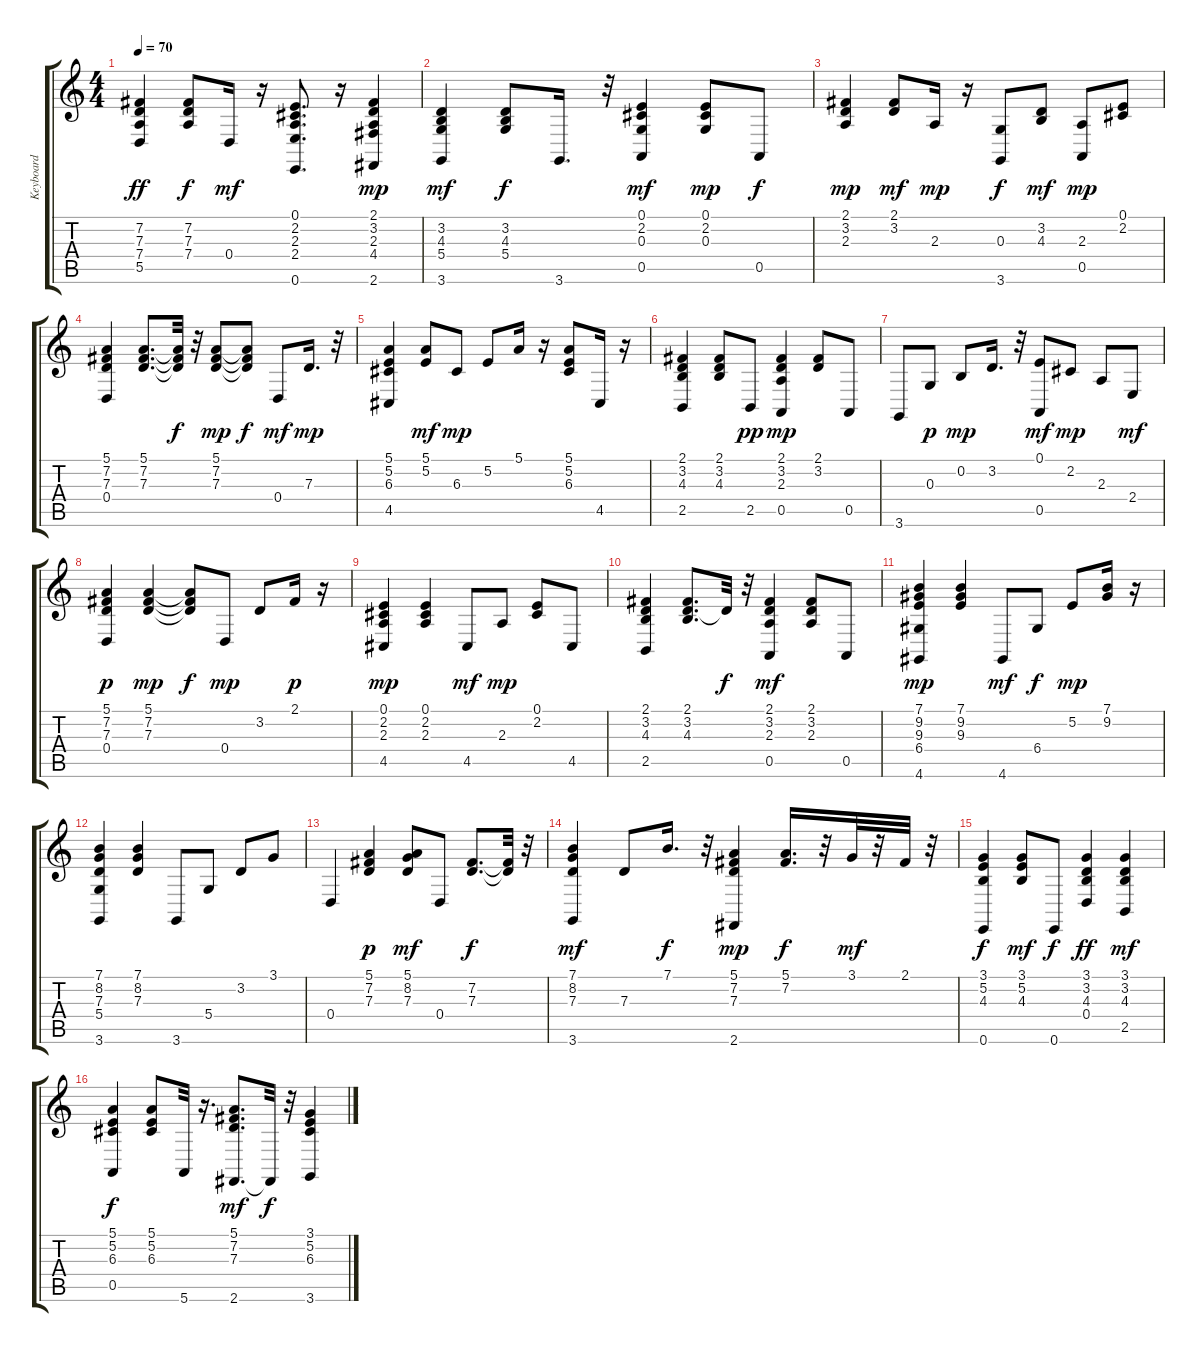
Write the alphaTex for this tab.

\track ("Keyboard" "Keyboard") {instrument acousticgrandpiano}
\staff {score tabs}
\tuning (E4 B3 G3 D3 A2 E2) {hide}
\ts (4 4)
\tempo 70
\clef g2
\ks c
(7.2 7.3 7.4 5.5).4{dy ff} (7.2 7.3 7.4).8{dy f} 0.4.16{dy mf} r.16 (0.1 2.2 2.3 2.4 0.6).8{d} r.16 (2.1 3.2 2.3 4.4 2.6).4{dy mp} |
(3.2 4.3 5.4 3.6).4{dy mf} (3.2 4.3 5.4).8{dy f} 3.6.16{d} r.32 (0.1 2.2 0.3 0.5).4{dy mf} (0.1 2.2 0.3).8{dy mp} 0.5.8{dy f} |
(2.1 3.2 2.3).4{dy mp} (2.1 3.2).8{dy mf} 2.3.16{dy mp} r.16 (0.3 3.6).8{dy f} (3.2 4.3).8{dy mf} (2.3 0.5).8{dy mp} (0.1 2.2).8 |
(5.1 7.2 7.3 0.4).4 (5.1 7.2 7.3).8{d} (5.1{t} 7.2{t} 7.3{t}).32{dy f} r.32 (5.1 7.2 7.3).8{dy mp} (5.1{t} 7.2{t} 7.3{t}).8{dy f} 0.4.8{dy mf} 7.3.16{d dy mp} r.32 |
(5.1 5.2 6.3 4.5).4 (5.1 5.2).8{dy mf} 6.3.8{dy mp} 5.2.8 5.1.16 r.16 (5.1 5.2 6.3).8 4.5.16 r.16 |
(2.1 3.2 4.3 2.5).4 (2.1 3.2 4.3).8 2.5.8{dy pp} (2.1 3.2 2.3 0.5).4{dy mp} (2.1 3.2).8 0.5.8 |
3.6.8 0.3.8{dy p} 0.2.8{dy mp} 3.2.16{d} r.32 (0.1 0.5).8{dy mf} 2.2.8{dy mp} 2.3.8 2.4.8{dy mf} |
(5.1 7.2 7.3 0.4).4{dy p} (5.1 7.2 7.3).4{dy mp} (5.1{t} 7.2{t} 7.3{t}).8{dy f} 0.4.8{dy mp} 3.2.8 2.1.16{dy p} r.16 |
(0.1 2.2 2.3 4.5).4{dy mp} (0.1 2.2 2.3).4 4.5.8{dy mf} 2.3.8{dy mp} (0.1 2.2).8 4.5.8 |
(2.1 3.2 4.3 2.5).4 (2.1 3.2 4.3).8{d} 3.2{t}.32{dy f} r.32 (2.1 3.2 2.3 0.5).4{dy mf} (2.1 3.2 2.3).8 0.5.8 |
(7.1 9.2 9.3 6.4 4.6).4{dy mp} (7.1 9.2 9.3).4 4.6.8{dy mf} 6.4.8{dy f} 5.2.8{dy mp} (7.1 9.2).16 r.16 |
(7.1 8.2 7.3 5.4 3.6).4 (7.1 8.2 7.3).4 3.6.8 5.4.8 3.2.8 3.1.8 |
0.4.4 (5.1 7.2 7.3).4{dy p} (5.1 8.2 7.3).8{dy mf} 0.4.8 (7.2 7.3).8{d dy f} (7.2{t} 7.3{t}).32 r.32 |
(7.1 8.2 7.3 3.6).4{dy mf} 7.3.8 7.1.16{d dy f} r.32 (5.1 7.2 7.3 2.6).4{dy mp} (5.1 7.2).16{d dy f} r.32 3.1.32{dy mf} r.32 2.1.32 r.32 |
(3.1 5.2 4.3 0.6).4{dy f} (3.1 5.2 4.3).8{dy mf} 0.6.8{dy f} (3.1 3.2 4.3 0.4).4{dy ff} (3.1 3.2 4.3 2.5).4{dy mf} |
(5.1 5.2 6.3 0.5).4{dy f} (5.1 5.2 6.3).8 5.6.32 r.16{d} (5.1 7.2 7.3 2.6).8{d dy mf} 2.6{t}.32{dy f} r.32 (3.1 5.2 6.3 3.6).4
